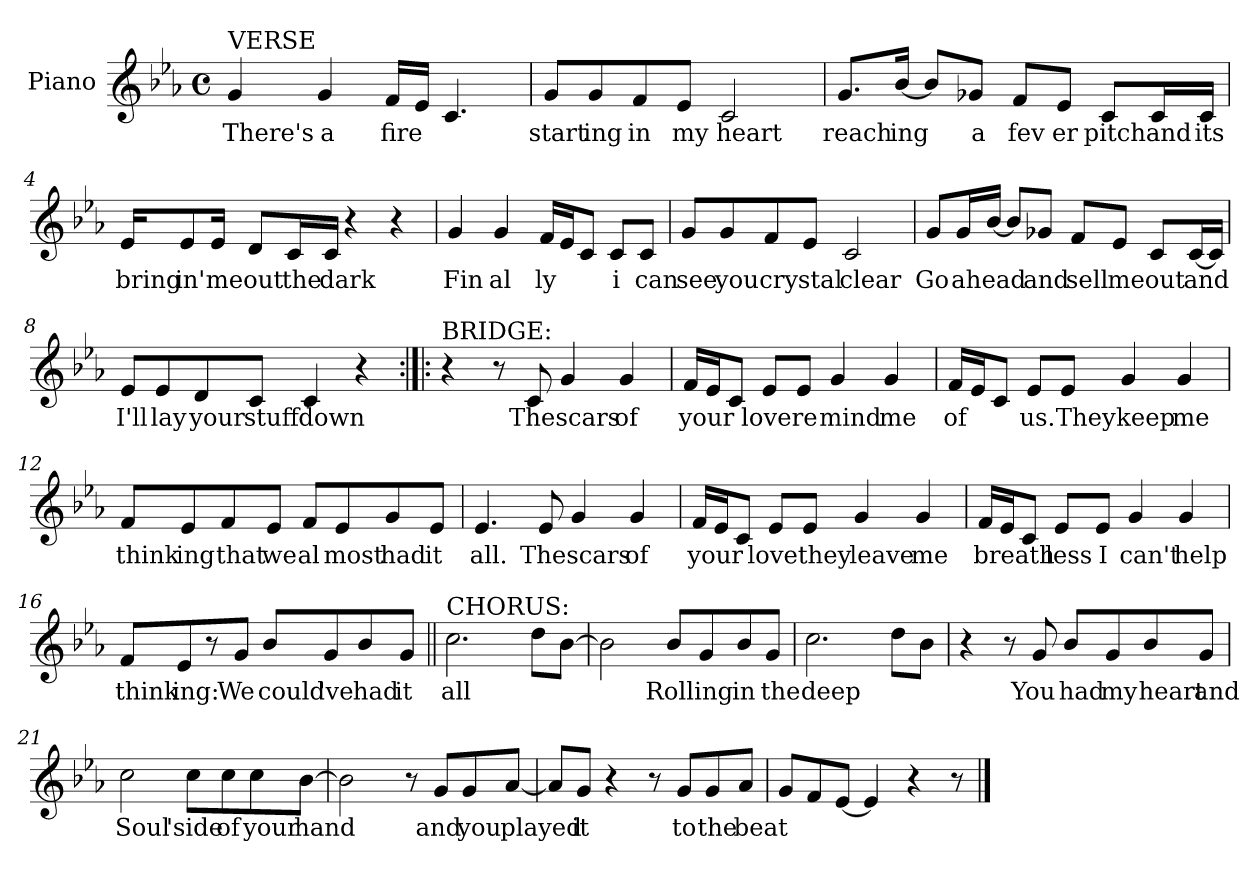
**kern	**text
*part1	*part1
*staff1	*staff1
*I"Piano	*
*I'Pno	*
*clefG2	*
*k[b-e-a-]	*
*E-:	*
*M4/4	*
*met(c)	*
=1	=1
!LO:TX:a:t=VERSE	!
4g/	There's
4g/	a
16f/LL	fire
16e-/JJ	.
4.c/	.
=2	=2
8g/L	start
8g/	ing
8f/	in
8e-/J	my
2c/	heart
=3	=3
8.g/L	reach
[16b-/Jk	ing
8b-/L]	.
8g-X/J	a
8f/L	fev
8e-/J	er
8c/L	pitch
16c/L	and
16c/JJ	its
!!LO:LB:g=z
=4	=4
16e-/KL	bring
8e-/	in'
16e-/Jk	me
8d/L	out
16c/L	the
16c/JJ	dark
4r	.
4r	.
=5	=5
4g/	Fin
4g/	al
16f/LL	ly
16e-/J	.
8c/J	.
8c/L	i
8c/J	can
=6	=6
8g/L	see
8g/	you
8f/	cry
8e-/J	stal
2c/	clear
!!LO:LB:g=z
=7	=7
8g/L	Go
16g/L	ah
[16b-/JJ	ead
8b-/L]	.
8g-X/J	and
8f/L	sell
8e-/J	me
8c/L	out
[16c/L	and
16c/JJ]	.
=8	=8
8e-/L	I'll
8e-/	lay
8d/	your
8c/J	stuff
4c/	down
4r	.
!!LO:LB:g=z
=9:|!|:	=9:|!|:
!LO:TX:a:t=BRIDGE&colon;	!
4r	.
8r	.
8c/	The
4g/	scars
4g/	of
=10	=10
16f/LL	your
16e-/J	.
8c/J	.
8e-/L	love
8e-/J	re
4g/	mind
4g/	me
=11	=11
16f/LL	of
16e-/J	.
8c/J	.
8e-/L	us.
8e-/J	They
4g/	keep
4g/	me
!!LO:LB:g=z
=12	=12
8f/L	think
8e-/	ing
8f/	that
8e-/J	we
8f/L	al
8e-/	most
8g/	had
8e-/J	it
=13	=13
4.e-/	all.
8e-/	The
4g/	scars
4g/	of
=14	=14
16f/LL	your
16e-/J	.
8c/J	.
8e-/L	love
8e-/J	they
4g/	leave
4g/	me
!!LO:LB:g=z
=15	=15
16f/LL	breath
16e-/J	.
8c/J	.
8e-/L	less
8e-/J	I
4g/	can't
4g/	help
=16	=16
8f/L	think
8e-/	ing:
8r	.
8g/J	We
8b-/L	could
8g/	've
8b-/	had
8g/J	it
!!LO:LB:g=z
=17||	=17||
!LO:TX:a:t=CHORUS&colon;	!
2.cc\	all
8dd\L	.
[8b-\J	.
=18	=18
2b-\]	.
8b-/L	Roll
8g/	ing
8b-/	in
8g/J	the
=19	=19
2.cc\	deep
8dd\L	.
8b-\J	.
=20	=20
4r	.
8r	.
8g/	You
8b-/L	had
8g/	my
8b-/	heart
8g/J	and
=21	=21
2cc\	Soul
8cc\L	'side
8cc\	of
8cc\	your
[8b-\J	hand
!!LO:LB:g=z
=22	=22
2b-\]	.
8r	.
8g/L	and
8g/	you
[8a-/J	played
=23	=23
8a-/L]	.
8g/J	it
4r	.
8r	.
8g/L	to
8g/	the
8a-/J	beat
=24	=24
8g/L	.
8f/	.
[8e-/J	.
4e-/]	.
4r	.
8r	.
==	==
*-	*-
